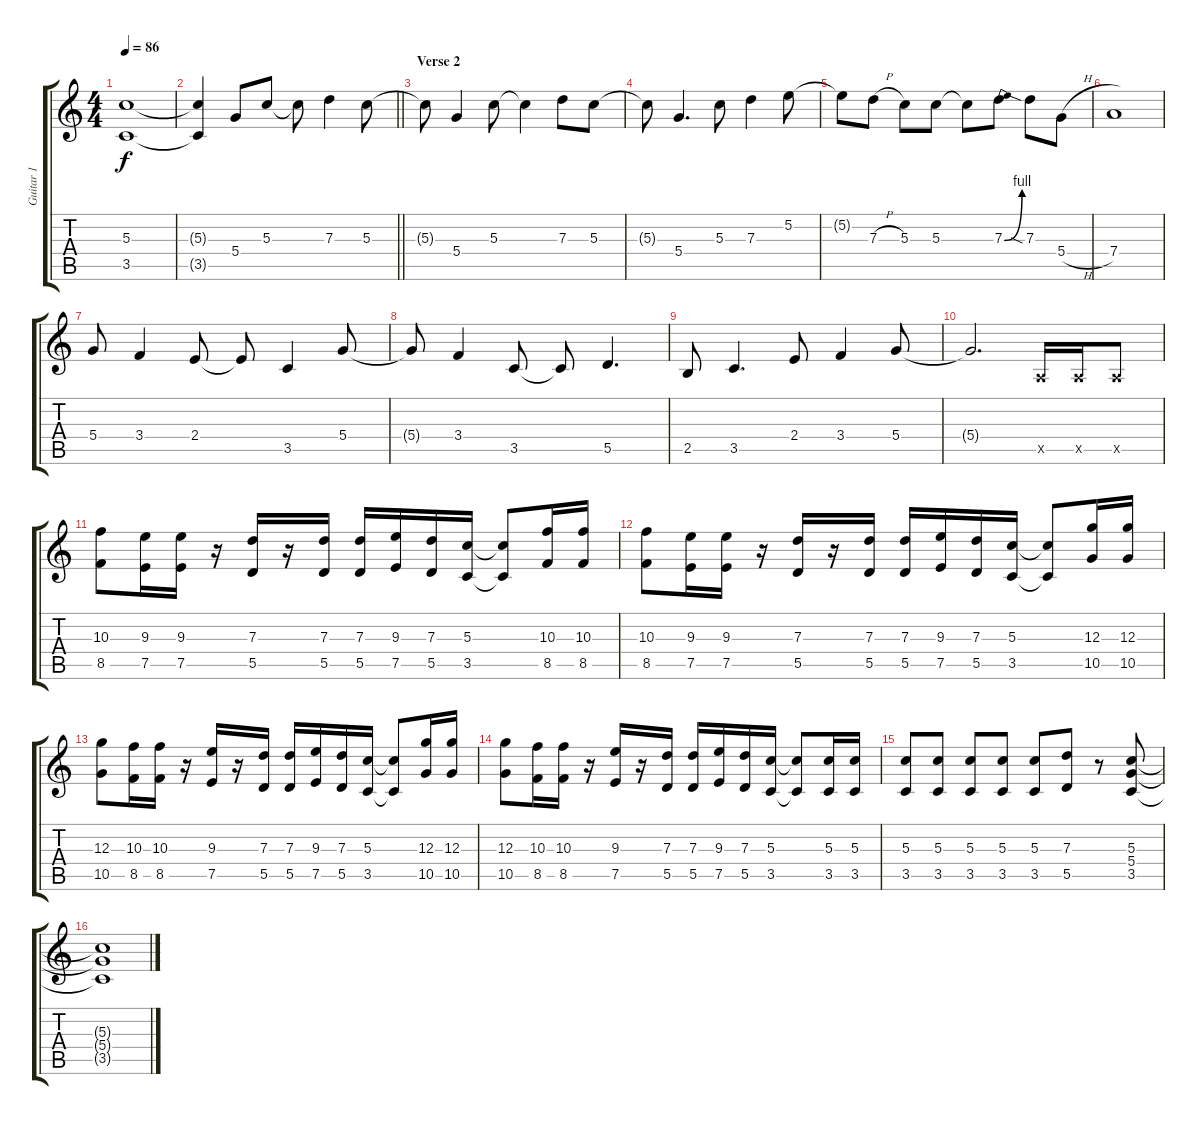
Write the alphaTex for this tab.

\track ("Guitar 1" "Guitar 1") {instrument overdrivenguitar}
\staff {score tabs}
\tuning (E4 B3 G3 D3 A2 E2) {hide}
\ts (4 4)
\tempo 86
\clef g2
\ks c
(5.3 3.5).1{dy f} |
\barLineRight lightlight
(5.3{t} 3.5{t}).4 5.4.8 5.3.8 5.3{t}.8 7.3.4 5.3.8 |
\section ("" "Verse 2")
5.3{t}.8 5.4.4 5.3.8 5.3{t}.4 7.3.8 5.3.8 |
5.3{t}.8 5.4.4{d} 5.3.8 7.3.4 5.2.8 |
5.2{t}.8 7.3{h}.8 5.3.8 5.3.8 5.3{t}.8 7.3{be (bend 0 0 60 4)}.8 7.3{sia}.8 5.4{h}.8 |
7.4.1 |
5.4.8 3.4.4 2.4.8 2.4{t}.8 3.5.4 5.4.8 |
5.4{t}.8 3.4.4 3.5.8 3.5{t}.8 5.5.4{d} |
2.5.8 3.5.4{d} 2.4.8 3.4.4 5.4.8 |
5.4{t}.2{d} 0.5{x}.16 0.5{x}.16 0.5{x}.8 |
(10.3 8.5).8 (9.3 7.5).16 (9.3 7.5).16 r.16 (7.3 5.5).16 r.16 (7.3 5.5).16 (7.3 5.5).16 (9.3 7.5).16 (7.3 5.5).16 (5.3 3.5).16 (5.3{t} 3.5{t}).8 (10.3 8.5).16 (10.3 8.5).16 |
(10.3 8.5).8 (9.3 7.5).16 (9.3 7.5).16 r.16 (7.3 5.5).16 r.16 (7.3 5.5).16 (7.3 5.5).16 (9.3 7.5).16 (7.3 5.5).16 (5.3 3.5).16 (5.3{t} 3.5{t}).8 (12.3 10.5).16 (12.3 10.5).16 |
(12.3 10.5).8 (10.3 8.5).16 (10.3 8.5).16 r.16 (9.3 7.5).16 r.16 (7.3 5.5).16 (7.3 5.5).16 (9.3 7.5).16 (7.3 5.5).16 (5.3 3.5).16 (5.3{t} 3.5{t}).8 (12.3 10.5).16 (12.3 10.5).16 |
(12.3 10.5).8 (10.3 8.5).16 (10.3 8.5).16 r.16 (9.3 7.5).16 r.16 (7.3 5.5).16 (7.3 5.5).16 (9.3 7.5).16 (7.3 5.5).16 (5.3 3.5).16 (5.3{t} 3.5{t}).8 (5.3 3.5).16 (5.3 3.5).16 |
(5.3 3.5).8 (5.3 3.5).8 (5.3 3.5).8 (5.3 3.5).8 (5.3 3.5).8 (7.3 5.5).8 r.8 (5.3 5.4 3.5).8 |
(5.3{t} 5.4{t} 3.5{t}).1
